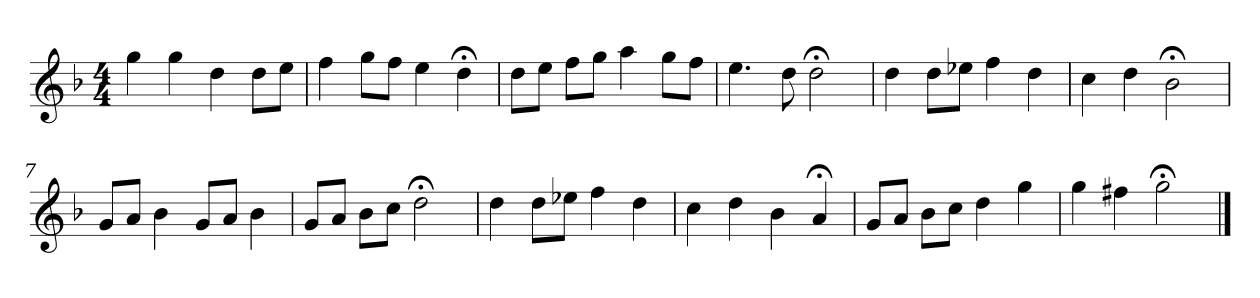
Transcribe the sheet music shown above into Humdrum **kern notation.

**kern
*part1
*staff1
*k[b-]
*G:dor
*M4/4
*MM120
=1
4gg
4gg
4dd
8ddL
8eeJ
=2
4ff
8ggL
8ffJ
4ee
4dd;<
=3
8ddL
8eeJ
8ffL
8ggJ
4aa
8ggL
8ffJ
=4
4.ee
8dd
2dd;<
=5
4dd
8ddL
8ee-XJ
4ff
4dd
=6
4cc
4dd
2b-;<
=7
8gL
8aJ
4b-
8gL
8aJ
4b-
=8
8gL
8aJ
8b-L
8ccJ
2dd;<
=9
4dd
8ddL
8ee-XJ
4ff
4dd
=10
4cc
4dd
4b-
4a;<
=11
8gL
8aJ
8b-L
8ccJ
4dd
4gg
=12
4gg
4ff#X
2gg;<
==
*-
